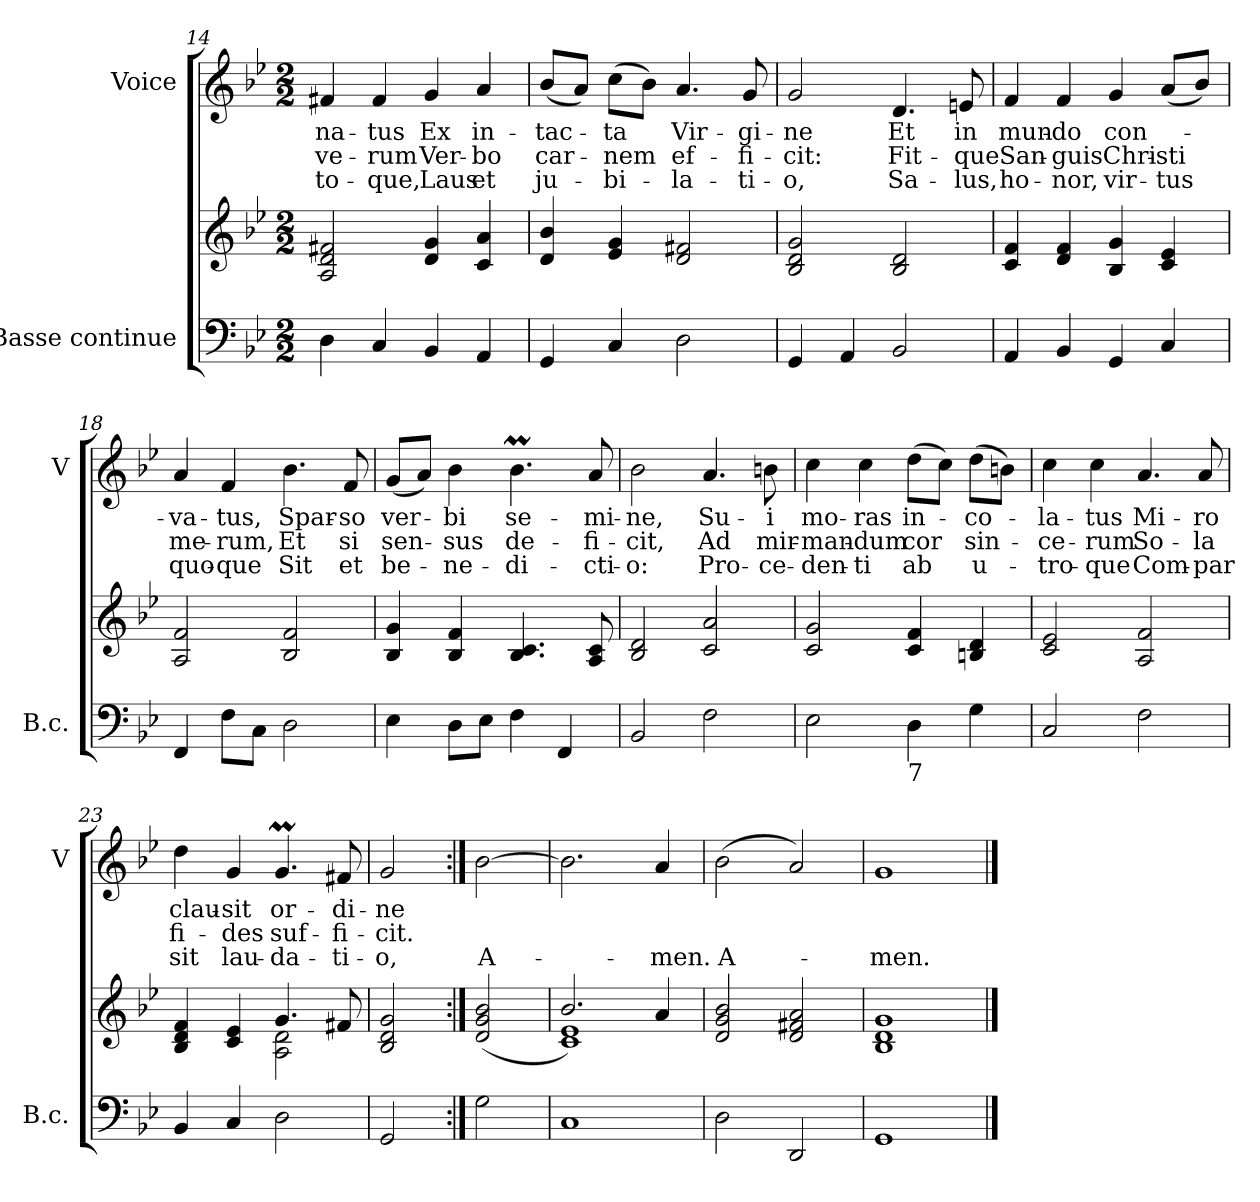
**kern	**kern	**kern	**text	**text	**text
*part2	*part2	*part1	*part1	*part1	*part1
*staff3	*staff2	*staff1	*staff1	*staff1	*staff1
*I"Basse continue	*	*I"Voice	*	*	*
*I'B.c.	*	*I'V	*	*	*
*clefF4	*clefG2	*clefG2	*	*	*
*k[b-e-]	*k[b-e-]	*k[b-e-]	*	*	*
*g:	*g:	*g:	*	*	*
*M2/2	*M2/2	*M2/2	*	*	*
=14	=14	=14	=14	=14	=14
!	!	!	!LO:LY:b	!LO:LY:b	!LO:LY:b
4D\	2A!/ 2d!/ 2f#X!/	4f#X/	na-	ve-	-to-
!	!	!	!LO:LY:b	!LO:LY:b	!LO:LY:b
4C/	.	4f#/	-tus	-rum	-que,
!	!	!	!LO:LY:b	!LO:LY:b	!LO:LY:b
4BB-/	4d!/ 4g!/	4g/	Ex	Ver-	Laus
!	!	!	!LO:LY:b	!LO:LY:b	!LO:LY:b
4AA/	4c!/ 4a!/	4a/	in-	-bo	et
=15	=15	=15	=15	=15	=15
!	!	!	!LO:LY:b	!LO:LY:b	!LO:LY:b
4GG/	4d!/ 4b-!/	(<8b-/L	-tac-	car-	ju-
.	.	8a/J)	.	.	.
!	!	!	!LO:LY:b	!LO:LY:b	!LO:LY:b
4C/	4e-!/ 4g!/	(>8cc\L	-ta	-nem	-bi-
.	.	8b-\J)	.	.	.
!	!	!	!LO:LY:b	!LO:LY:b	!LO:LY:b
2D\	2d!/ 2f#X!/	4.a/	Vir-	ef-	-la-
!	!	!	!LO:LY:b	!LO:LY:b	!LO:LY:b
.	.	8g/	-gi-	-fi-	-ti-
=16	=16	=16	=16	=16	=16
!	!	!	!LO:LY:b	!LO:LY:b	!LO:LY:b
4GG/	2B-!/ 2d!/ 2g!/	2g/	-ne	-cit:	-o,
4AA/	.	.	.	.	.
!	!	!	!LO:LY:b	!LO:LY:b	!LO:LY:b
2BB-/	2B-!/ 2d!/	4.d/	Et	Fit-	Sa-
!	!	!	!LO:LY:b	!LO:LY:b	!LO:LY:b
.	.	8en/	in	-que	-lus,
!!LO:LB:g=z
=17	=17	=17	=17	=17	=17
!	!	!	!LO:LY:b	!LO:LY:b	!LO:LY:b
4AA/	4c!/ 4f!/	4f/	mun-	San-	ho-
!	!	!	!LO:LY:b	!LO:LY:b	!LO:LY:b
4BB-/	4d!/ 4f!/	4f/	-do	-guis	-nor,
!	!	!	!LO:LY:b	!LO:LY:b	!LO:LY:b
4GG/	4B-!/ 4g!/	4g/	con-	Chri-	vir-
!	!	!	!	!LO:LY:b	!LO:LY:b
4C/	4c!/ 4e-!/	(<8a/L	.	-sti	-tus
.	.	8b-/J)	.	.	.
=18	=18	=18	=18	=18	=18
!	!	!	!LO:LY:b	!LO:LY:b	!LO:LY:b
4FF/	2A!/ 2f!/	4a/	-va-	me-	quo-
!	!	!	!LO:LY:b	!LO:LY:b	!LO:LY:b
8F\L	.	4f/	-tus,	-rum,	-que
8C\J	.	.	.	.	.
!	!	!	!LO:LY:b	!LO:LY:b	!LO:LY:b
2D\	2B-!/ 2f!/	4.b-\	Spar-	Et	Sit
!	!	!	!LO:LY:b	!LO:LY:b	!LO:LY:b
.	.	8f/	-so	si	et
=19	=19	=19	=19	=19	=19
!	!	!	!LO:LY:b	!LO:LY:b	!LO:LY:b
4E-\	4B-!/ 4g!/	(<8g/L	ver-	sen-	be-
.	.	8a/J)	.	.	.
!	!	!	!LO:LY:b	!LO:LY:b	!LO:LY:b
8D\L	4B-!/ 4f!/	4b-\	-bi	-sus	-ne-
8E-\J	.	.	.	.	.
!	!	!	!LO:LY:b	!LO:LY:b	!LO:LY:b
4F\	4.B-!/ 4.c!/	4.b-M\	se-	de-	-di-
4FF/	.	.	.	.	.
!	!	!	!LO:LY:b	!LO:LY:b	!LO:LY:b
.	8A!/ 8c!/	8a/	-mi-	-fi-	-cti-
=20	=20	=20	=20	=20	=20
!	!	!	!LO:LY:b	!LO:LY:b	!LO:LY:b
2BB-/	2B-!/ 2d!/	2b-\	-ne,	-cit,	-o:
!	!	!	!LO:LY:b	!LO:LY:b	!LO:LY:b
2F\	2c!/ 2a!/	4.a/	Su-	Ad	Pro-
!	!	!	!LO:LY:b	!LO:LY:b	!LO:LY:b
.	.	8bn\	-i	mir-	-ce-
=21	=21	=21	=21	=21	=21
!	!	!	!LO:LY:b	!LO:LY:b	!LO:LY:b
2E-\	2c!/ 2g!/	4cc\	mo-	-man-	-den-
!	!	!	!LO:LY:b	!LO:LY:b	!LO:LY:b
.	.	4cc\	-ras	-dum	-ti
!LO:TX:b:t=7	!	!	!	!	!
!	!	!	!LO:LY:b	!LO:LY:b	!LO:LY:b
4D\	4c!/ 4f!/	(>8dd\L	in-	cor	ab
.	.	8cc\J)	.	.	.
!	!	!	!LO:LY:b	!LO:LY:b	!LO:LY:b
4G\	4Bn!/ 4d!/	(>8dd\L	-co-	sin-	u-
.	.	8bn\J)	.	.	.
!!LO:LB:g=z
=22	=22	=22	=22	=22	=22
!	!	!	!LO:LY:b	!LO:LY:b	!LO:LY:b
2C/	2c!/ 2e-!/	4cc\	-la-	-ce-	-tro-
!	!	!	!LO:LY:b	!LO:LY:b	!LO:LY:b
.	.	4cc\	-tus	-rum	-que
!	!	!	!LO:LY:b	!LO:LY:b	!LO:LY:b
2F\	2A!/ 2f!/	4.a/	Mi-	So-	Com-
!	!	!	!LO:LY:b	!LO:LY:b	!LO:LY:b
.	.	8a/	-ro	-la	-par
=23	=23	=23	=23	=23	=23
*	*^	*	*	*	*
!	!	!	!	!LO:LY:b	!LO:LY:b	!LO:LY:b
4BB-/	4B-!/ 4d!/ 4f!/	2ryy	4dd\	clau-	fi-	sit
!	!	!	!	!LO:LY:b	!LO:LY:b	!LO:LY:b
4C/	4c!/ 4e-!/	.	4g/	-sit	-des	lau-
!	!	!	!	!LO:LY:b	!LO:LY:b	!LO:LY:b
2D\	4.g!/	2A!\ 2d!\	4.gM/	or-	suf-	-da-
!	!	!	!	!LO:LY:b	!LO:LY:b	!LO:LY:b
.	8f#X!/	.	8f#X/	-di-	-fi-	-ti-
*	*v	*v	*	*	*	*
=24	=24	=24	=24	=24	=24
!	!	!	!LO:LY:b	!LO:LY:b	!LO:LY:b
2GG/	2B-!/ 2d!/ 2g!/	2g/	-ne	-cit.	-o,
=25:|!	=25:|!	=25:|!	=25:|!	=25:|!	=25:|!
!	!	!	!	!	!LO:LY:b
2G\	(>2d!/ 2g!/ 2b-!/	[2b-\	.	.	A-
=26	=26	=26	=26	=26	=26
*	*^	*	*	*	*
1C	2.b-!/)	1c! 1e-!	2.b-\]	.	.	.
!	!	!	!	!	!	!LO:LY:b
.	4a!/	.	4a/	.	.	-men.
*	*v	*v	*	*	*	*
=27	=27	=27	=27	=27	=27
!	!	!	!	!	!LO:LY:b
2D\	2d!/ 2g!/ 2b-!/	(>2b-\	.	.	A-
2DD/	2d!/ 2f#X!/ 2a!/	2a/)	.	.	.
=28	=28	=28	=28	=28	=28
!	!	!	!	!	!LO:LY:b
1GG	1B-! 1d! 1g!	1g	.	.	-men.
==	==	==	==	==	==
*-	*-	*-	*-	*-	*-
